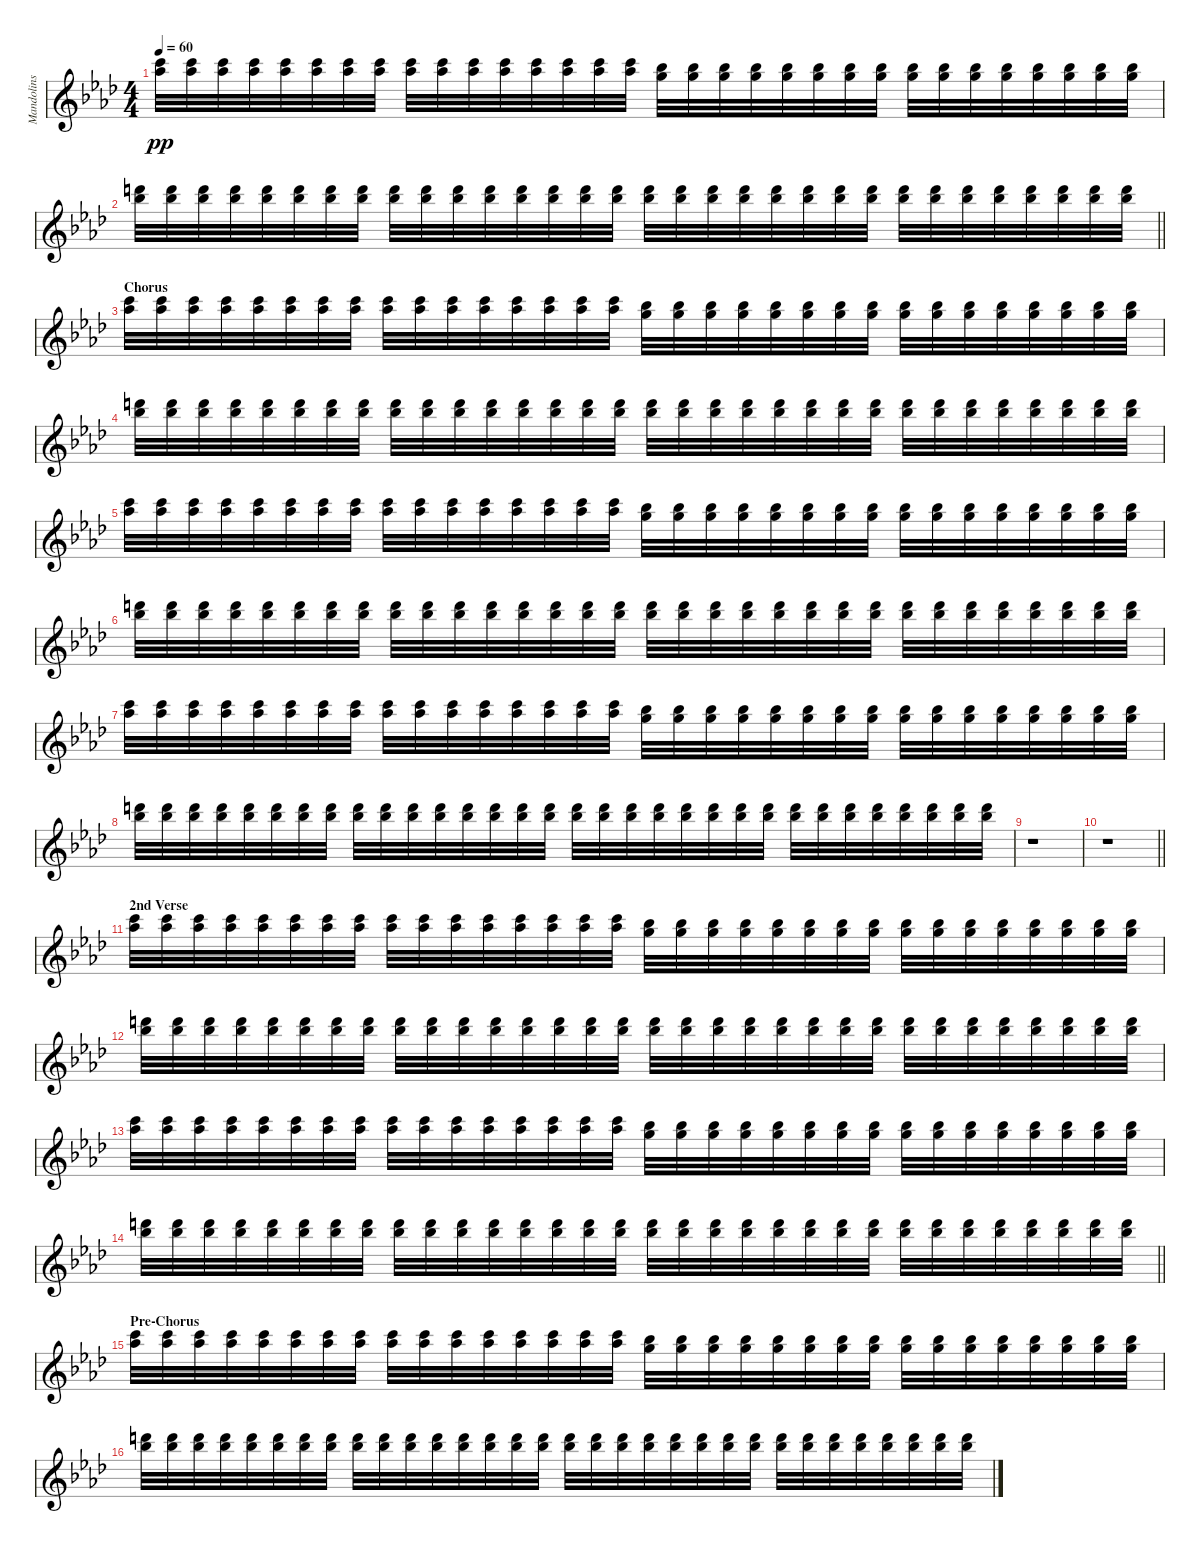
\track ("Mandolins" "Mandolins") {instrument acousticguitarsteel}
\staff {score}
\tuning (E4 B3 G3 D3 A2 E2) {hide}
\ts (4 4)
\tempo 60
\clef g2
\ks fminor
(8.1 9.2).32{dy pp} (8.1 9.2).32 (8.1 9.2).32 (8.1 9.2).32 (8.1 9.2).32 (8.1 9.2).32 (8.1 9.2).32 (8.1 9.2).32 (8.1 9.2).32 (8.1 9.2).32 (8.1 9.2).32 (8.1 9.2).32 (8.1 9.2).32 (8.1 9.2).32 (8.1 9.2).32 (8.1 9.2).32 (6.1 8.2).32 (6.1 8.2).32 (6.1 8.2).32 (6.1 8.2).32 (6.1 8.2).32 (6.1 8.2).32 (6.1 8.2).32 (6.1 8.2).32 (6.1 8.2).32 (6.1 8.2).32 (6.1 8.2).32 (6.1 8.2).32 (6.1 8.2).32 (6.1 8.2).32 (6.1 8.2).32 (6.1 8.2).32 |
\barLineRight lightlight
(10.1 11.2).32 (10.1 11.2).32 (10.1 11.2).32 (10.1 11.2).32 (10.1 11.2).32 (10.1 11.2).32 (10.1 11.2).32 (10.1 11.2).32 (10.1 11.2).32 (10.1 11.2).32 (10.1 11.2).32 (10.1 11.2).32 (10.1 11.2).32 (10.1 11.2).32 (10.1 11.2).32 (10.1 11.2).32 (10.1 11.2).32 (10.1 11.2).32 (10.1 11.2).32 (10.1 11.2).32 (10.1 11.2).32 (10.1 11.2).32 (10.1 11.2).32 (10.1 11.2).32 (10.1 11.2).32 (10.1 11.2).32 (10.1 11.2).32 (10.1 11.2).32 (10.1 11.2).32 (10.1 11.2).32 (10.1 11.2).32 (10.1 11.2).32 |
\section ("" "Chorus")
(8.1 9.2).32 (8.1 9.2).32 (8.1 9.2).32 (8.1 9.2).32 (8.1 9.2).32 (8.1 9.2).32 (8.1 9.2).32 (8.1 9.2).32 (8.1 9.2).32 (8.1 9.2).32 (8.1 9.2).32 (8.1 9.2).32 (8.1 9.2).32 (8.1 9.2).32 (8.1 9.2).32 (8.1 9.2).32 (6.1 8.2).32 (6.1 8.2).32 (6.1 8.2).32 (6.1 8.2).32 (6.1 8.2).32 (6.1 8.2).32 (6.1 8.2).32 (6.1 8.2).32 (6.1 8.2).32 (6.1 8.2).32 (6.1 8.2).32 (6.1 8.2).32 (6.1 8.2).32 (6.1 8.2).32 (6.1 8.2).32 (6.1 8.2).32 |
(10.1 11.2).32 (10.1 11.2).32 (10.1 11.2).32 (10.1 11.2).32 (10.1 11.2).32 (10.1 11.2).32 (10.1 11.2).32 (10.1 11.2).32 (10.1 11.2).32 (10.1 11.2).32 (10.1 11.2).32 (10.1 11.2).32 (10.1 11.2).32 (10.1 11.2).32 (10.1 11.2).32 (10.1 11.2).32 (10.1 11.2).32 (10.1 11.2).32 (10.1 11.2).32 (10.1 11.2).32 (10.1 11.2).32 (10.1 11.2).32 (10.1 11.2).32 (10.1 11.2).32 (10.1 11.2).32 (10.1 11.2).32 (10.1 11.2).32 (10.1 11.2).32 (10.1 11.2).32 (10.1 11.2).32 (10.1 11.2).32 (10.1 11.2).32 |
(8.1 9.2).32 (8.1 9.2).32 (8.1 9.2).32 (8.1 9.2).32 (8.1 9.2).32 (8.1 9.2).32 (8.1 9.2).32 (8.1 9.2).32 (8.1 9.2).32 (8.1 9.2).32 (8.1 9.2).32 (8.1 9.2).32 (8.1 9.2).32 (8.1 9.2).32 (8.1 9.2).32 (8.1 9.2).32 (6.1 8.2).32 (6.1 8.2).32 (6.1 8.2).32 (6.1 8.2).32 (6.1 8.2).32 (6.1 8.2).32 (6.1 8.2).32 (6.1 8.2).32 (6.1 8.2).32 (6.1 8.2).32 (6.1 8.2).32 (6.1 8.2).32 (6.1 8.2).32 (6.1 8.2).32 (6.1 8.2).32 (6.1 8.2).32 |
(10.1 11.2).32 (10.1 11.2).32 (10.1 11.2).32 (10.1 11.2).32 (10.1 11.2).32 (10.1 11.2).32 (10.1 11.2).32 (10.1 11.2).32 (10.1 11.2).32 (10.1 11.2).32 (10.1 11.2).32 (10.1 11.2).32 (10.1 11.2).32 (10.1 11.2).32 (10.1 11.2).32 (10.1 11.2).32 (10.1 11.2).32 (10.1 11.2).32 (10.1 11.2).32 (10.1 11.2).32 (10.1 11.2).32 (10.1 11.2).32 (10.1 11.2).32 (10.1 11.2).32 (10.1 11.2).32 (10.1 11.2).32 (10.1 11.2).32 (10.1 11.2).32 (10.1 11.2).32 (10.1 11.2).32 (10.1 11.2).32 (10.1 11.2).32 |
(8.1 9.2).32 (8.1 9.2).32 (8.1 9.2).32 (8.1 9.2).32 (8.1 9.2).32 (8.1 9.2).32 (8.1 9.2).32 (8.1 9.2).32 (8.1 9.2).32 (8.1 9.2).32 (8.1 9.2).32 (8.1 9.2).32 (8.1 9.2).32 (8.1 9.2).32 (8.1 9.2).32 (8.1 9.2).32 (6.1 8.2).32 (6.1 8.2).32 (6.1 8.2).32 (6.1 8.2).32 (6.1 8.2).32 (6.1 8.2).32 (6.1 8.2).32 (6.1 8.2).32 (6.1 8.2).32 (6.1 8.2).32 (6.1 8.2).32 (6.1 8.2).32 (6.1 8.2).32 (6.1 8.2).32 (6.1 8.2).32 (6.1 8.2).32 |
(10.1 11.2).32 (10.1 11.2).32 (10.1 11.2).32 (10.1 11.2).32 (10.1 11.2).32 (10.1 11.2).32 (10.1 11.2).32 (10.1 11.2).32 (10.1 11.2).32 (10.1 11.2).32 (10.1 11.2).32 (10.1 11.2).32 (10.1 11.2).32 (10.1 11.2).32 (10.1 11.2).32 (10.1 11.2).32 (10.1 11.2).32 (10.1 11.2).32 (10.1 11.2).32 (10.1 11.2).32 (10.1 11.2).32 (10.1 11.2).32 (10.1 11.2).32 (10.1 11.2).32 (10.1 11.2).32 (10.1 11.2).32 (10.1 11.2).32 (10.1 11.2).32 (10.1 11.2).32 (10.1 11.2).32 (10.1 11.2).32 (10.1 11.2).32 |
r.1 |
\barLineRight lightlight
r.1 |
\section ("" "2nd Verse")
(8.1 9.2).32 (8.1 9.2).32 (8.1 9.2).32 (8.1 9.2).32 (8.1 9.2).32 (8.1 9.2).32 (8.1 9.2).32 (8.1 9.2).32 (8.1 9.2).32 (8.1 9.2).32 (8.1 9.2).32 (8.1 9.2).32 (8.1 9.2).32 (8.1 9.2).32 (8.1 9.2).32 (8.1 9.2).32 (6.1 8.2).32 (6.1 8.2).32 (6.1 8.2).32 (6.1 8.2).32 (6.1 8.2).32 (6.1 8.2).32 (6.1 8.2).32 (6.1 8.2).32 (6.1 8.2).32 (6.1 8.2).32 (6.1 8.2).32 (6.1 8.2).32 (6.1 8.2).32 (6.1 8.2).32 (6.1 8.2).32 (6.1 8.2).32 |
(10.1 11.2).32 (10.1 11.2).32 (10.1 11.2).32 (10.1 11.2).32 (10.1 11.2).32 (10.1 11.2).32 (10.1 11.2).32 (10.1 11.2).32 (10.1 11.2).32 (10.1 11.2).32 (10.1 11.2).32 (10.1 11.2).32 (10.1 11.2).32 (10.1 11.2).32 (10.1 11.2).32 (10.1 11.2).32 (10.1 11.2).32 (10.1 11.2).32 (10.1 11.2).32 (10.1 11.2).32 (10.1 11.2).32 (10.1 11.2).32 (10.1 11.2).32 (10.1 11.2).32 (10.1 11.2).32 (10.1 11.2).32 (10.1 11.2).32 (10.1 11.2).32 (10.1 11.2).32 (10.1 11.2).32 (10.1 11.2).32 (10.1 11.2).32 |
(8.1 9.2).32 (8.1 9.2).32 (8.1 9.2).32 (8.1 9.2).32 (8.1 9.2).32 (8.1 9.2).32 (8.1 9.2).32 (8.1 9.2).32 (8.1 9.2).32 (8.1 9.2).32 (8.1 9.2).32 (8.1 9.2).32 (8.1 9.2).32 (8.1 9.2).32 (8.1 9.2).32 (8.1 9.2).32 (6.1 8.2).32 (6.1 8.2).32 (6.1 8.2).32 (6.1 8.2).32 (6.1 8.2).32 (6.1 8.2).32 (6.1 8.2).32 (6.1 8.2).32 (6.1 8.2).32 (6.1 8.2).32 (6.1 8.2).32 (6.1 8.2).32 (6.1 8.2).32 (6.1 8.2).32 (6.1 8.2).32 (6.1 8.2).32 |
\barLineRight lightlight
(10.1 11.2).32 (10.1 11.2).32 (10.1 11.2).32 (10.1 11.2).32 (10.1 11.2).32 (10.1 11.2).32 (10.1 11.2).32 (10.1 11.2).32 (10.1 11.2).32 (10.1 11.2).32 (10.1 11.2).32 (10.1 11.2).32 (10.1 11.2).32 (10.1 11.2).32 (10.1 11.2).32 (10.1 11.2).32 (10.1 11.2).32 (10.1 11.2).32 (10.1 11.2).32 (10.1 11.2).32 (10.1 11.2).32 (10.1 11.2).32 (10.1 11.2).32 (10.1 11.2).32 (10.1 11.2).32 (10.1 11.2).32 (10.1 11.2).32 (10.1 11.2).32 (10.1 11.2).32 (10.1 11.2).32 (10.1 11.2).32 (10.1 11.2).32 |
\section ("" "Pre-Chorus")
(8.1 9.2).32 (8.1 9.2).32 (8.1 9.2).32 (8.1 9.2).32 (8.1 9.2).32 (8.1 9.2).32 (8.1 9.2).32 (8.1 9.2).32 (8.1 9.2).32 (8.1 9.2).32 (8.1 9.2).32 (8.1 9.2).32 (8.1 9.2).32 (8.1 9.2).32 (8.1 9.2).32 (8.1 9.2).32 (6.1 8.2).32 (6.1 8.2).32 (6.1 8.2).32 (6.1 8.2).32 (6.1 8.2).32 (6.1 8.2).32 (6.1 8.2).32 (6.1 8.2).32 (6.1 8.2).32 (6.1 8.2).32 (6.1 8.2).32 (6.1 8.2).32 (6.1 8.2).32 (6.1 8.2).32 (6.1 8.2).32 (6.1 8.2).32 |
(10.1 11.2).32 (10.1 11.2).32 (10.1 11.2).32 (10.1 11.2).32 (10.1 11.2).32 (10.1 11.2).32 (10.1 11.2).32 (10.1 11.2).32 (10.1 11.2).32 (10.1 11.2).32 (10.1 11.2).32 (10.1 11.2).32 (10.1 11.2).32 (10.1 11.2).32 (10.1 11.2).32 (10.1 11.2).32 (10.1 11.2).32 (10.1 11.2).32 (10.1 11.2).32 (10.1 11.2).32 (10.1 11.2).32 (10.1 11.2).32 (10.1 11.2).32 (10.1 11.2).32 (10.1 11.2).32 (10.1 11.2).32 (10.1 11.2).32 (10.1 11.2).32 (10.1 11.2).32 (10.1 11.2).32 (10.1 11.2).32 (10.1 11.2).32
